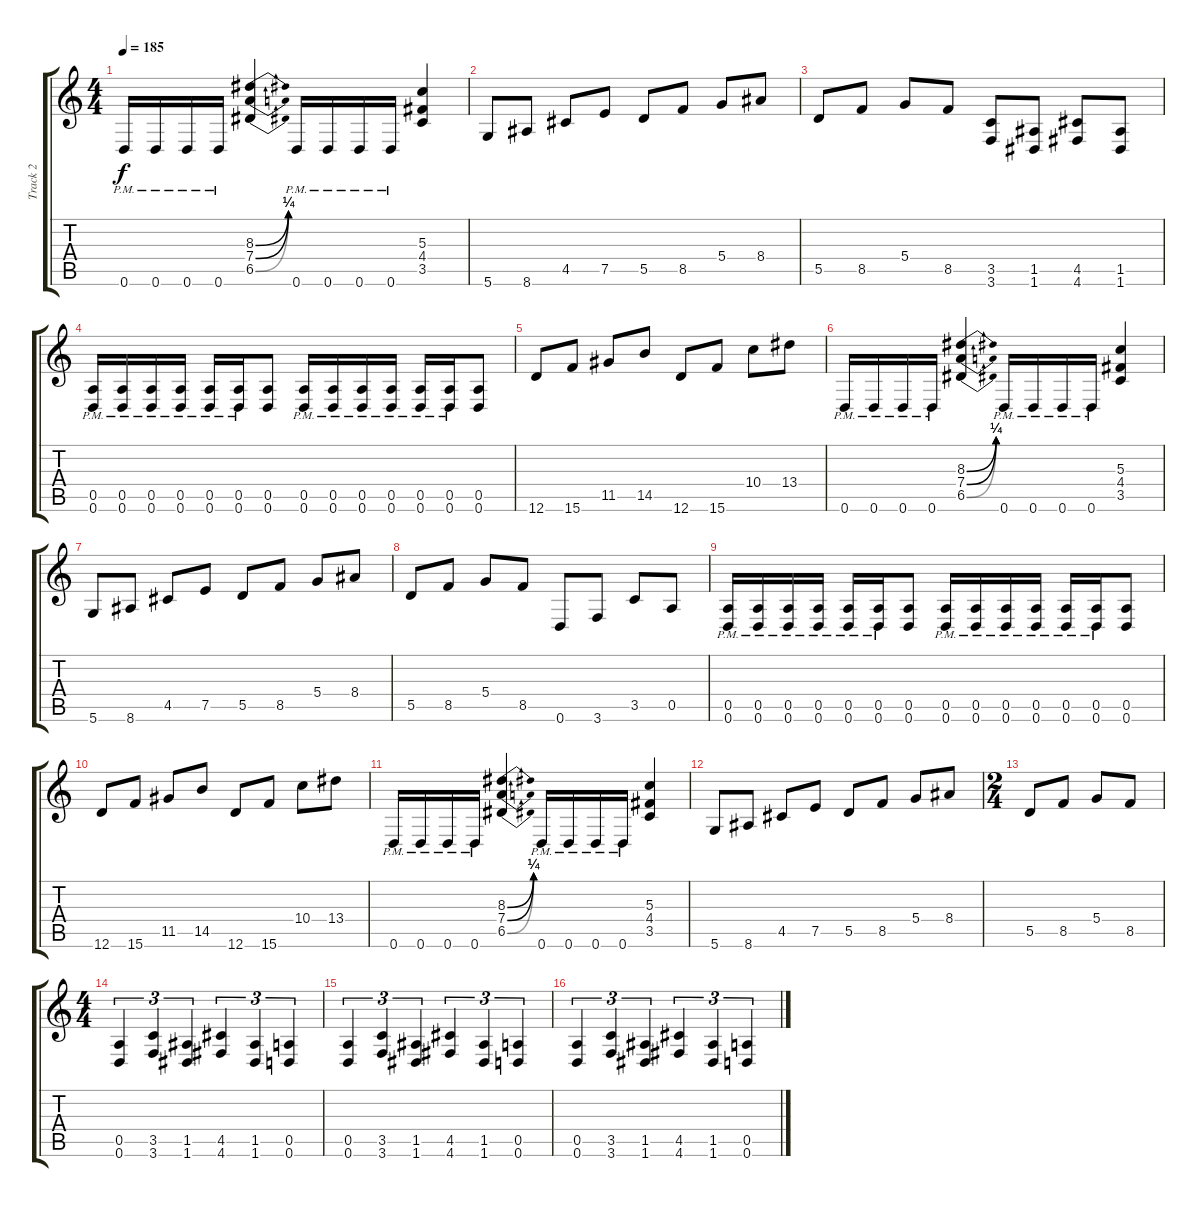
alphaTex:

\track ("Track 2" "Track 2") {instrument distortionguitar}
\staff {score tabs}
\tuning (E4 B3 G3 D3 A2 D2) {hide}
\ts (4 4)
\tempo 185
\clef g2
\ks c
0.6{pm}.16{dy f} 0.6{pm}.16 0.6{pm}.16 0.6{pm}.16 (8.3{be (bend 0 0 60 1)} 7.4{be (bend 0 0 60 1)} 6.5{be (bend 0 0 60 1)}).4 0.6{pm}.16 0.6{pm}.16 0.6{pm}.16 0.6{pm}.16 (5.3 4.4 3.5).4 |
5.6.8 8.6.8 4.5.8 7.5.8 5.5.8 8.5.8 5.4.8 8.4.8 |
5.5.8 8.5.8 5.4.8 8.5.8 (3.5 3.6).8 (1.5 1.6).8 (4.5 4.6).8 (1.5 1.6).8 |
(0.5{pm} 0.6{pm}).16 (0.5{pm} 0.6{pm}).16 (0.5{pm} 0.6{pm}).16 (0.5{pm} 0.6{pm}).16 (0.5{pm} 0.6{pm}).16 (0.5{pm} 0.6{pm}).16 (0.5 0.6).8 (0.5{pm} 0.6{pm}).16 (0.5{pm} 0.6{pm}).16 (0.5{pm} 0.6{pm}).16 (0.5{pm} 0.6{pm}).16 (0.5{pm} 0.6{pm}).16 (0.5{pm} 0.6{pm}).16 (0.5 0.6).8 |
12.6.8 15.6.8 11.5.8 14.5.8 12.6.8 15.6.8 10.4.8 13.4.8 |
0.6{pm}.16 0.6{pm}.16 0.6{pm}.16 0.6{pm}.16 (8.3{be (bend 0 0 60 1)} 7.4{be (bend 0 0 60 1)} 6.5{be (bend 0 0 60 1)}).4 0.6{pm}.16 0.6{pm}.16 0.6{pm}.16 0.6{pm}.16 (5.3 4.4 3.5).4 |
5.6.8 8.6.8 4.5.8 7.5.8 5.5.8 8.5.8 5.4.8 8.4.8 |
5.5.8 8.5.8 5.4.8 8.5.8 0.6.8 3.6.8 3.5.8 0.5.8 |
(0.5{pm} 0.6{pm}).16 (0.5{pm} 0.6{pm}).16 (0.5{pm} 0.6{pm}).16 (0.5{pm} 0.6{pm}).16 (0.5{pm} 0.6{pm}).16 (0.5{pm} 0.6{pm}).16 (0.5 0.6).8 (0.5{pm} 0.6{pm}).16 (0.5{pm} 0.6{pm}).16 (0.5{pm} 0.6{pm}).16 (0.5{pm} 0.6{pm}).16 (0.5{pm} 0.6{pm}).16 (0.5{pm} 0.6{pm}).16 (0.5 0.6).8 |
12.6.8 15.6.8 11.5.8 14.5.8 12.6.8 15.6.8 10.4.8 13.4.8 |
0.6{pm}.16 0.6{pm}.16 0.6{pm}.16 0.6{pm}.16 (8.3{be (bend 0 0 60 1)} 7.4{be (bend 0 0 60 1)} 6.5{be (bend 0 0 60 1)}).4 0.6{pm}.16 0.6{pm}.16 0.6{pm}.16 0.6{pm}.16 (5.3 4.4 3.5).4 |
5.6.8 8.6.8 4.5.8 7.5.8 5.5.8 8.5.8 5.4.8 8.4.8 |
\ts (2 4)
5.5.8 8.5.8 5.4.8 8.5.8 |
\ts (4 4)
(0.5 0.6).4{tu (3 2)} (3.5 3.6).4{tu (3 2)} (1.5 1.6).4{tu (3 2)} (4.5 4.6).4{tu (3 2)} (1.5 1.6).4{tu (3 2)} (0.5 0.6).4{tu (3 2)} |
(0.5 0.6).4{tu (3 2)} (3.5 3.6).4{tu (3 2)} (1.5 1.6).4{tu (3 2)} (4.5 4.6).4{tu (3 2)} (1.5 1.6).4{tu (3 2)} (0.5 0.6).4{tu (3 2)} |
(0.5 0.6).4{tu (3 2)} (3.5 3.6).4{tu (3 2)} (1.5 1.6).4{tu (3 2)} (4.5 4.6).4{tu (3 2)} (1.5 1.6).4{tu (3 2)} (0.5 0.6).4{tu (3 2)}
